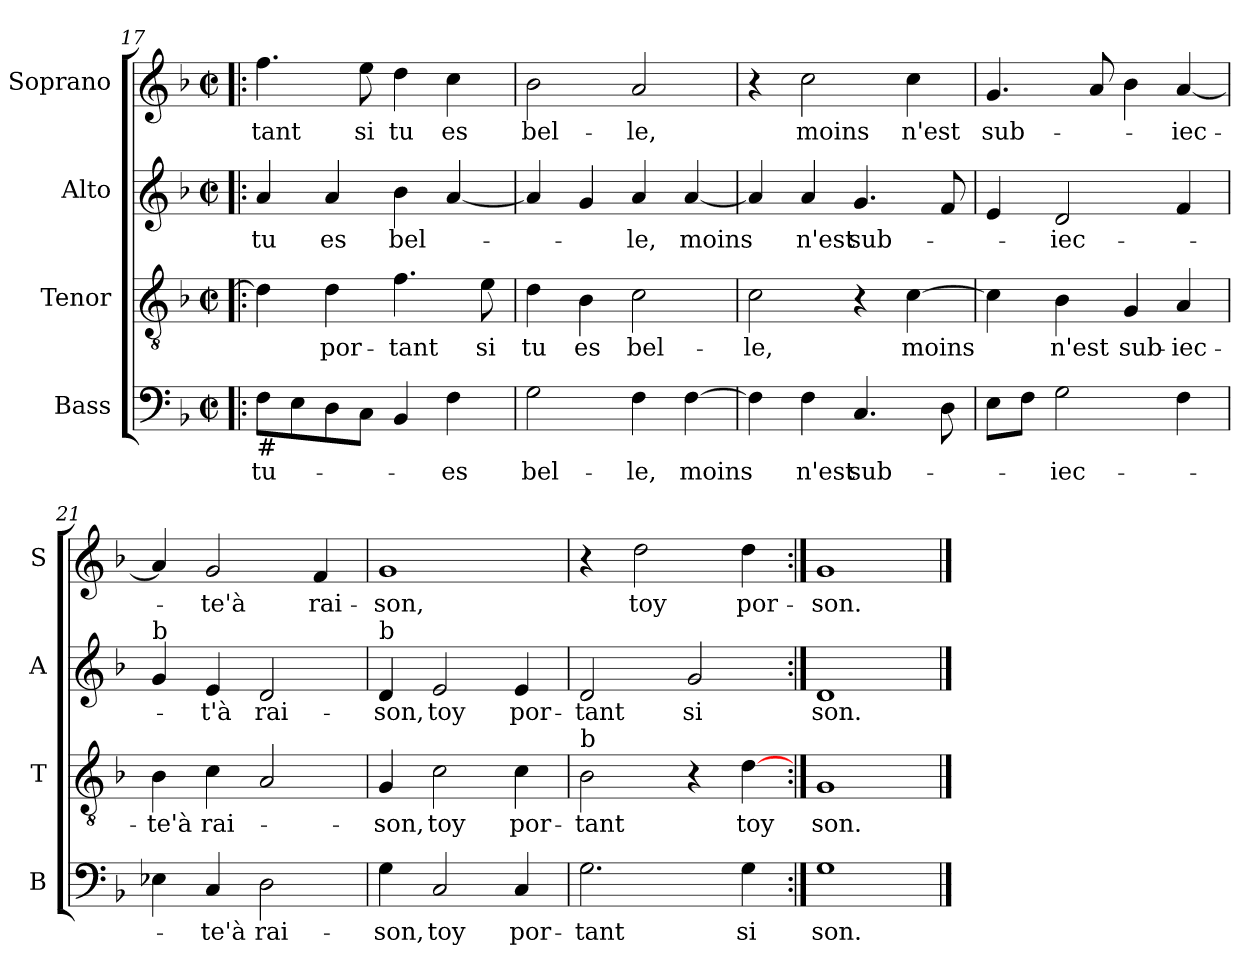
**kern	**text	**kern	**text	**kern	**text	**kern	**text
*part4	*part4	*part3	*part3	*part2	*part2	*part1	*part1
*staff4	*staff4	*staff3	*staff3	*staff2	*staff2	*staff1	*staff1
*I"Bass	*	*I"Tenor	*	*I"Alto	*	*I"Soprano	*
*I'B	*	*I'T	*	*I'A	*	*I'S	*
*clefF4	*	*clefGv2	*	*clefG2	*	*clefG2	*
*k[b-]	*	*k[b-]	*	*k[b-]	*	*k[b-]	*
*F:	*	*F:	*	*F:	*	*F:	*
*M2/2	*	*M2/2	*	*M2/2	*	*M2/2	*
*met(c|)	*	*met(c|)	*	*met(c|)	*	*met(c|)	*
=17!|:	=17!|:	=17!|:	=17!|:	=17!|:	=17!|:	=17!|:	=17!|:
!LO:TX:b:t=#	!	!	!	!	!	!	!
!	!LO:LY:b	!	!	!	!LO:LY:b	!	!LO:LY:b
8F\L	tu-	4d\]	.	4a/	tu	4.ff\	-tant
8E\	.	.	.	.	.	.	.
!	!	!	!LO:LY:b	!	!LO:LY:b	!	!
8D\	.	4d\	por-	4a/	es	.	.
!	!	!	!	!	!	!	!LO:LY:b
8C\J	.	.	.	.	.	8ee\	si
!	!	!	!LO:LY:b	!	!LO:LY:b	!	!LO:LY:b
4BB-/	.	4.f\	-tant	4b-\	bel-	4dd\	tu
!	!LO:LY:b	!	!	!	!	!	!LO:LY:b
4F\	-es	.	.	[4a/	.	4cc\	es
!	!	!	!LO:LY:b	!	!	!	!
.	.	8e\	si	.	.	.	.
=18	=18	=18	=18	=18	=18	=18	=18
!	!LO:LY:b	!	!LO:LY:b	!	!	!	!LO:LY:b
2G\	bel-	4d\	tu	4a/]	.	2b-\	bel-
!	!	!	!LO:LY:b	!	!	!	!
.	.	4B-\	es	4g/	.	.	.
!	!LO:LY:b	!	!LO:LY:b	!	!LO:LY:b	!	!LO:LY:b
4F\	-le,	2c\	bel-	4a/	-le,	2a/	-le,
!	!LO:LY:b	!	!	!	!LO:LY:b	!	!
[4F\	moins	.	.	[4a/	moins	.	.
=19	=19	=19	=19	=19	=19	=19	=19
!	!	!	!LO:LY:b	!	!	!	!
4F\]	.	2c\	-le,	4a/]	.	4r	.
!	!LO:LY:b	!	!	!	!LO:LY:b	!	!LO:LY:b
4F\	n'est	.	.	4a/	n'est	2cc\	moins
!	!LO:LY:b	!	!	!	!LO:LY:b	!	!
4.C/	sub-	4r	.	4.g/	sub-	.	.
!	!	!	!LO:LY:b	!	!	!	!LO:LY:b
.	.	[4c\	moins	.	.	4cc\	n'est
8D\	.	.	.	8f/	.	.	.
!!LO:LB:g=z
=20	=20	=20	=20	=20	=20	=20	=20
!	!	!	!	!	!	!	!LO:LY:b
8E\L	.	4c\]	.	4e/	.	4.g/	sub-
8F\J	.	.	.	.	.	.	.
!	!LO:LY:b	!	!LO:LY:b	!	!LO:LY:b	!	!
2G\	-iec-	4B-\	n'est	2d/	-iec-	.	.
.	.	.	.	.	.	8a/	.
!	!	!	!LO:LY:b	!	!	!	!
.	.	4G/	sub-	.	.	4b-\	.
!	!	!	!LO:LY:b	!	!	!	!LO:LY:b
4F\	.	4A/	-iec-	4f/	.	[4a/	-iec-
=21	=21	=21	=21	=21	=21	=21	=21
!	!	!	!	!LO:TX:a:t=b	!	!	!
!	!	!	!LO:LY:b	!	!	!	!
4E-X\	.	4B-\	-te'à	4g/	.	4a/]	.
!	!LO:LY:b	!	!LO:LY:b	!	!LO:LY:b	!	!LO:LY:b
4C/	-te'à	4c\	rai-	4e/	-t'à	2g/	-te'à
!	!LO:LY:b	!	!	!	!LO:LY:b	!	!
2D\	rai-	2A/	.	2d/	rai-	.	.
!	!	!	!	!	!	!	!LO:LY:b
.	.	.	.	.	.	4f/	rai-
=22	=22	=22	=22	=22	=22	=22	=22
!	!	!	!	!LO:TX:a:t=b	!	!	!
!	!LO:LY:b	!	!LO:LY:b	!	!LO:LY:b	!	!LO:LY:b
4G\	-son,	4G/	-son,	4d/	-son,	1g	-son,
!	!LO:LY:b	!	!LO:LY:b	!	!LO:LY:b	!	!
2C/	toy	2c\	toy	2e/	toy	.	.
!	!LO:LY:b	!	!LO:LY:b	!	!LO:LY:b	!	!
4C/	por-	4c\	por-	4e/	por-	.	.
=23	=23	=23	=23	=23	=23	=23	=23
!	!	!LO:TX:a:t=b	!	!	!	!	!
!	!LO:LY:b	!	!LO:LY:b	!	!LO:LY:b	!	!
2.G\	-tant	2B-\	-tant	2d/	-tant	4r	.
!	!	!	!	!	!	!	!LO:LY:b
.	.	.	.	.	.	2dd\	toy
!	!	!	!	!	!LO:LY:b	!	!
.	.	4r	.	2g/	si	.	.
!	!LO:LY:b	!	!LO:LY:b	!	!	!	!LO:LY:b
4G\	si	[4d\	toy	.	.	4dd\	por-
=24:|!	=24:|!	=24:|!	=24:|!	=24:|!	=24:|!	=24:|!	=24:|!
!	!LO:LY:b	!	!LO:LY:b	!	!LO:LY:b	!	!LO:LY:b
1G	son.	1G	son.	1d	son.	1g	-son.
==	==	==	==	==	==	==	==
*-	*-	*-	*-	*-	*-	*-	*-
